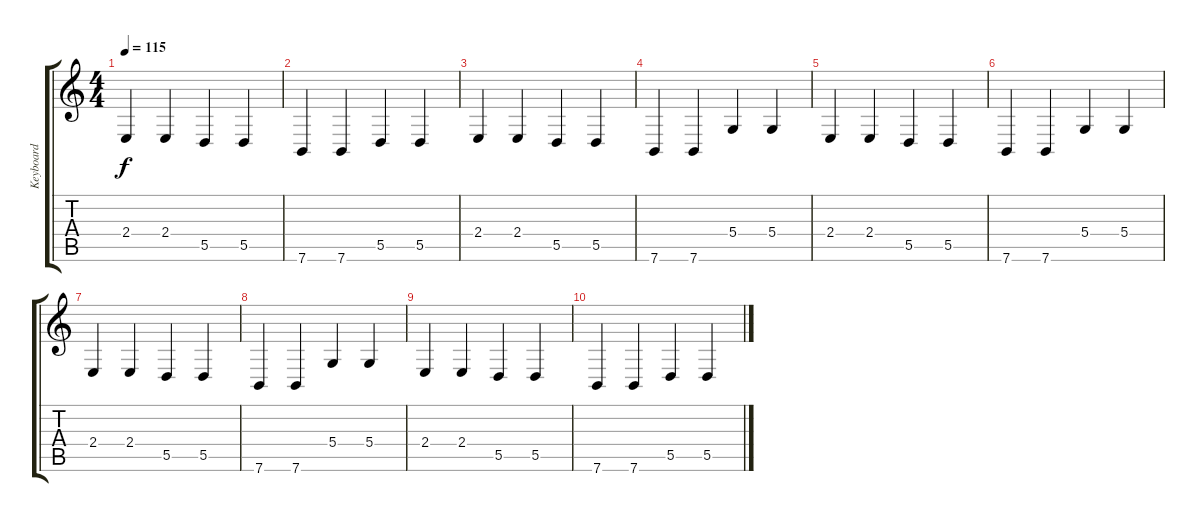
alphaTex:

\track ("Keyboard" "Keyboard") {instrument synthstrings2}
\staff {score tabs}
\tuning (E4 B3 G3 D3 A2 E2) {hide}
\ts (4 4)
\tempo 115
\clef g2
\ks c
2.4.4{dy f} 2.4.4 5.5.4 5.5.4 |
7.6.4 7.6.4 5.5.4 5.5.4 |
2.4.4 2.4.4 5.5.4 5.5.4 |
7.6.4 7.6.4 5.4.4 5.4.4 |
2.4.4 2.4.4 5.5.4 5.5.4 |
7.6.4 7.6.4 5.4.4 5.4.4 |
2.4.4 2.4.4 5.5.4 5.5.4 |
7.6.4 7.6.4 5.4.4 5.4.4 |
2.4.4 2.4.4 5.5.4 5.5.4 |
7.6.4 7.6.4 5.5.4 5.5.4
